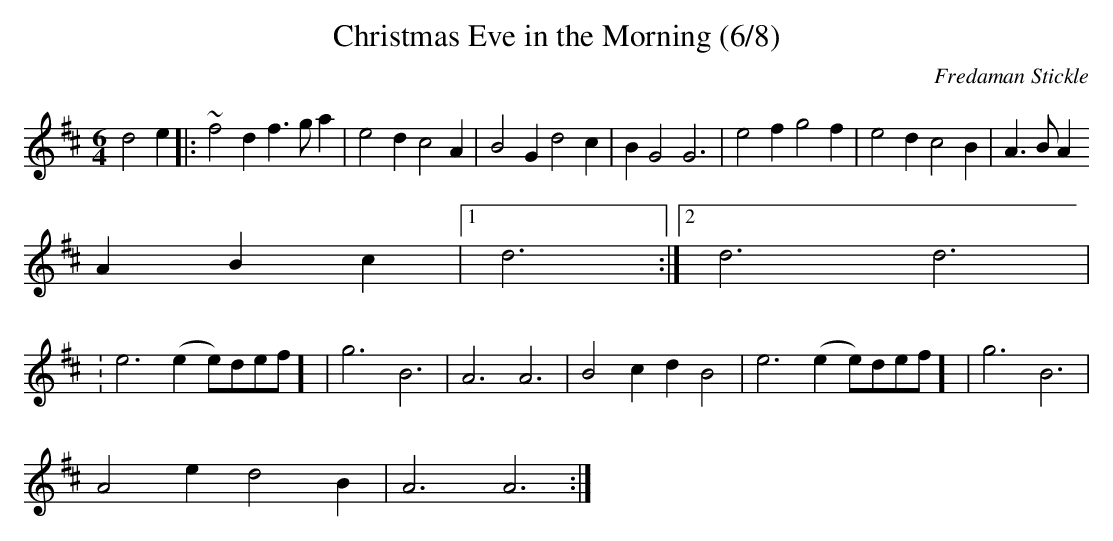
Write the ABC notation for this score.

X:1
T:Christmas Eve in the Morning (6/8)
M:6/4
L:1/4
C:Fredaman Stickle
K:A Mix
d2e|: ~f2d f>ga | e2d c2A | B2G d2c | B G2 G3 | e2f g2f | e2d c2B | A>BA
 ABc |1 d3 :|2 d3 d3 |
:e3 (e e/)d/e/f/] | g3 B3 | A3 A3 | B2c dB2 | e3 (e e/)d/e/f/] | g3 B3 |
 A2e d2B | A3 A3 :|
